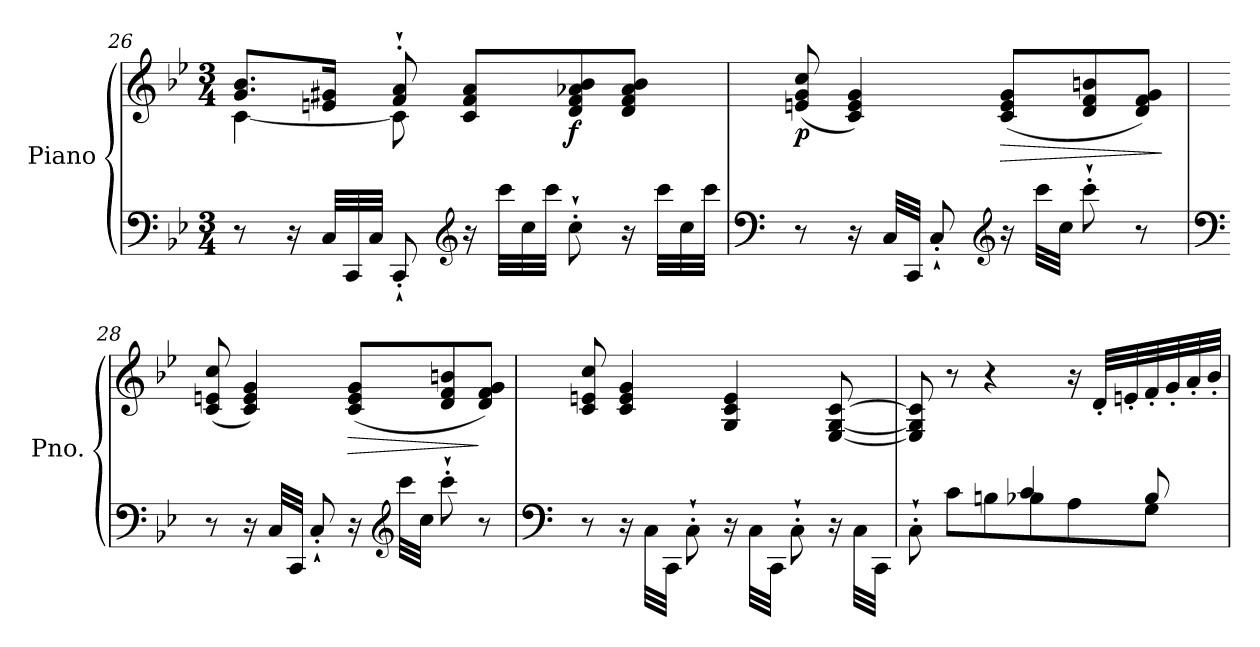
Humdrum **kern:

**kern	**kern	**dynam
*part1	*part1	*part1
*staff2	*staff1	*staff1/2
*I"Piano	*	*
*I'Pno.	*	*
!!LO:LB:g=z
*clefF4	*clefG2	*
*k[b-e-]	*k[b-e-]	*
*M3/4	*M3/4	*
=26	=26	=26
*	*^	*
8r	8.g/ 8.b-/L	[4c\	.
16r	.	.	.
*Xtuplet	*	*	*
48C/LLL	16en/ 16g#X/Jk	.	.
48CC/	.	.	.
48C/JJJ	.	.	.
8CC'`/	8f/'` 8a/'`	8c\]	.
*clefG2	*	*	*
16r	8c/ 8f/ 8a/L	4.ryy	.
48ccc\LLL	.	.	.
48cc\	.	.	.
48ccc\JJJ	.	.	.
!	!	!	!LO:DY:b
8cc'`\	8d/ 8f/ 8a-X/ 8b-/	.	f
16r	8d/ 8f/ 8a-/ 8b-/J	.	.
48ccc\LLL	.	.	.
48cc\	.	.	.
48ccc\JJJ	.	.	.
*	*v	*v	*
=27	=27	=27
*clefF4	*	*
!	!	!LO:DY:b
8r	(>8en/ 8g/ 8cc/	p
16r	4c/ 4e/ 4g/)	.
32C/LLL	.	.
32CC/JJJ	.	.
8C'`/	.	.
*clefG2	*	*
!	!	!LO:HP:b
16r	(>8c/ 8e/ 8g/L	>
32ccc\LLL	.	.
32cc\JJJ	.	.
8ccc'`\	8d/ 8f/ 8bn/	.
8r	8d/ 8f/ 8g/J)	.
.	.	]
=28	=28	=28
*clefF4	*	*
8r	(>8c/ 8en/ 8cc/	.
16r	4c/ 4e/ 4g/)	.
32C/LLL	.	.
32CC/JJJ	.	.
8C'`/	.	.
!	!	!LO:HP:b
16r	(>8c/ 8e/ 8g/L	>
*clefG2	*	*
32ccc\LLL	.	.
32cc\JJJ	.	.
8ccc'`\	8d/ 8f/ 8bn/	.
8r	8d/ 8f/ 8g/J)	]
!!LO:LB:g=z
=29	=29	=29
*clefF4	*	*
!	!	!LO:DY:b
8r	8c/ 8en/ 8cc/	other-dynamics
16r	4c/ 4e/ 4g/	.
32C\LLL	.	.
32CC\JJJ	.	.
8C'`\	.	.
16r	4G/ 4c/ 4e/	.
32C\LLL	.	.
32CC\JJJ	.	.
8C'`\	.	.
16r	[8E-/ [8G/ [8c/	.
32C\LLL	.	.
32CC\JJJ	.	.
=30	=30	=30
*^	*	*
8C'`\	4.ryy	8E-/] 8G/] 8c/]	.
!	!	!	!LO:DY:b=2
8c\L	.	8r	other-dynamics
8Bn\	.	4r	.
8B-X\	4c/	.	.
8A\	.	16r	.
.	.	32d'/LLL	.
.	.	32en'/	.
8G\J	8B-/	32f'/	.
.	.	32g'/	.
.	.	32a'/	.
.	.	32b-'/JJJ	.
*v	*v	*	*
=	=	=
*-	*-	*-
